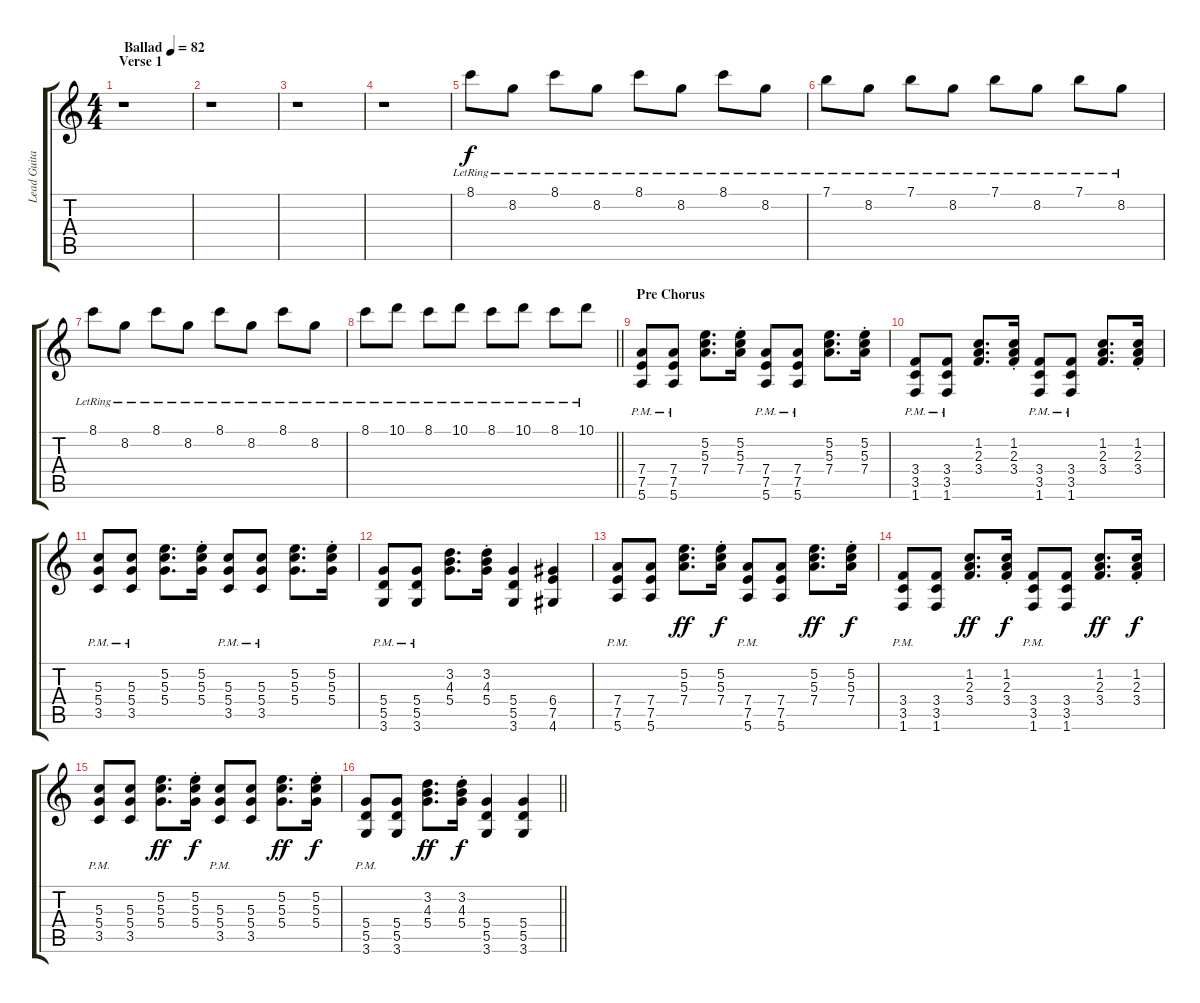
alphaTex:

\track ("Lead Guitar" "Lead Guita") {instrument electricguitarclean}
\staff {score tabs}
\tuning (E4 B3 G3 D3 A2 E2) {hide}
\ts (4 4)
\section ("" "Verse 1")
\tempo (82 "Ballad")
\clef g2
\ks c
r.1{dy f instrument electricguitarclean} |
r.1 |
r.1 |
r.1 |
8.1{lr}.8 8.2{lr}.8 8.1{lr}.8 8.2{lr}.8 8.1{lr}.8 8.2{lr}.8 8.1{lr}.8 8.2{lr}.8 |
7.1{lr}.8 8.2{lr}.8 7.1{lr}.8 8.2{lr}.8 7.1{lr}.8 8.2{lr}.8 7.1{lr}.8 8.2{lr}.8 |
8.1{lr}.8 8.2{lr}.8 8.1{lr}.8 8.2{lr}.8 8.1{lr}.8 8.2{lr}.8 8.1{lr}.8 8.2{lr}.8 |
\barLineRight lightlight
8.1{lr}.8 10.1{lr}.8 8.1{lr}.8 10.1{lr}.8 8.1{lr}.8 10.1{lr}.8 8.1{lr}.8 10.1{lr}.8 |
\section ("" "Pre Chorus")
(7.4{pm} 7.5{pm} 5.6{pm}).8{instrument overdrivenguitar} (7.4{pm} 7.5{pm} 5.6{pm}).8 (5.2 5.3 7.4).8{d} (5.2{st} 5.3{st} 7.4{st}).16 (7.4{pm} 7.5{pm} 5.6{pm}).8 (7.4{pm} 7.5{pm} 5.6{pm}).8 (5.2 5.3 7.4).8{d} (5.2{st} 5.3{st} 7.4{st}).16 |
(3.4{pm} 3.5{pm} 1.6{pm}).8 (3.4{pm} 3.5{pm} 1.6{pm}).8 (1.2 2.3 3.4).8{d} (1.2{st} 2.3{st} 3.4{st}).16 (3.4{pm} 3.5{pm} 1.6{pm}).8 (3.4{pm} 3.5{pm} 1.6{pm}).8 (1.2 2.3 3.4).8{d} (1.2{st} 2.3{st} 3.4{st}).16 |
(5.3{pm} 5.4{pm} 3.5{pm}).8 (5.3{pm} 5.4{pm} 3.5{pm}).8 (5.2 5.3 5.4).8{d} (5.2{st} 5.3{st} 5.4{st}).16 (5.3{pm} 5.4{pm} 3.5{pm}).8 (5.3{pm} 5.4{pm} 3.5{pm}).8 (5.2 5.3 5.4).8{d} (5.2{st} 5.3{st} 5.4{st}).16 |
(5.4{pm} 5.5{pm} 3.6{pm}).8 (5.4{pm} 5.5{pm} 3.6{pm}).8 (3.2 4.3 5.4).8{d} (3.2{st} 4.3{st} 5.4{st}).16 (5.4 5.5 3.6).4 (6.4 7.5 4.6).4 |
(7.4{pm} 7.5{pm} 5.6{pm}).8 (7.4 7.5 5.6).8 (5.2 5.3 7.4).8{d dy ff} (5.2{st} 5.3{st} 7.4{st}).16{dy f} (7.4{pm} 7.5{pm} 5.6{pm}).8 (7.4 7.5 5.6).8 (5.2 5.3 7.4).8{d dy ff} (5.2{st} 5.3{st} 7.4{st}).16{dy f} |
(3.4{pm} 3.5{pm} 1.6{pm}).8 (3.4 3.5 1.6).8 (1.2 2.3 3.4).8{d dy ff} (1.2{st} 2.3{st} 3.4{st}).16{dy f} (3.4{pm} 3.5{pm} 1.6{pm}).8 (3.4 3.5 1.6).8 (1.2 2.3 3.4).8{d dy ff} (1.2{st} 2.3{st} 3.4{st}).16{dy f} |
(5.3{pm} 5.4{pm} 3.5{pm}).8 (5.3 5.4 3.5).8 (5.2 5.3 5.4).8{d dy ff} (5.2{st} 5.3{st} 5.4{st}).16{dy f} (5.3{pm} 5.4{pm} 3.5{pm}).8 (5.3 5.4 3.5).8 (5.2 5.3 5.4).8{d dy ff} (5.2{st} 5.3{st} 5.4{st}).16{dy f} |
\barLineRight lightlight
(5.4{pm} 5.5{pm} 3.6{pm}).8 (5.4 5.5 3.6).8 (3.2 4.3 5.4).8{d dy ff} (3.2{st} 4.3{st} 5.4{st}).16{dy f} (5.4 5.5 3.6).4 (5.4 5.5 3.6).4
